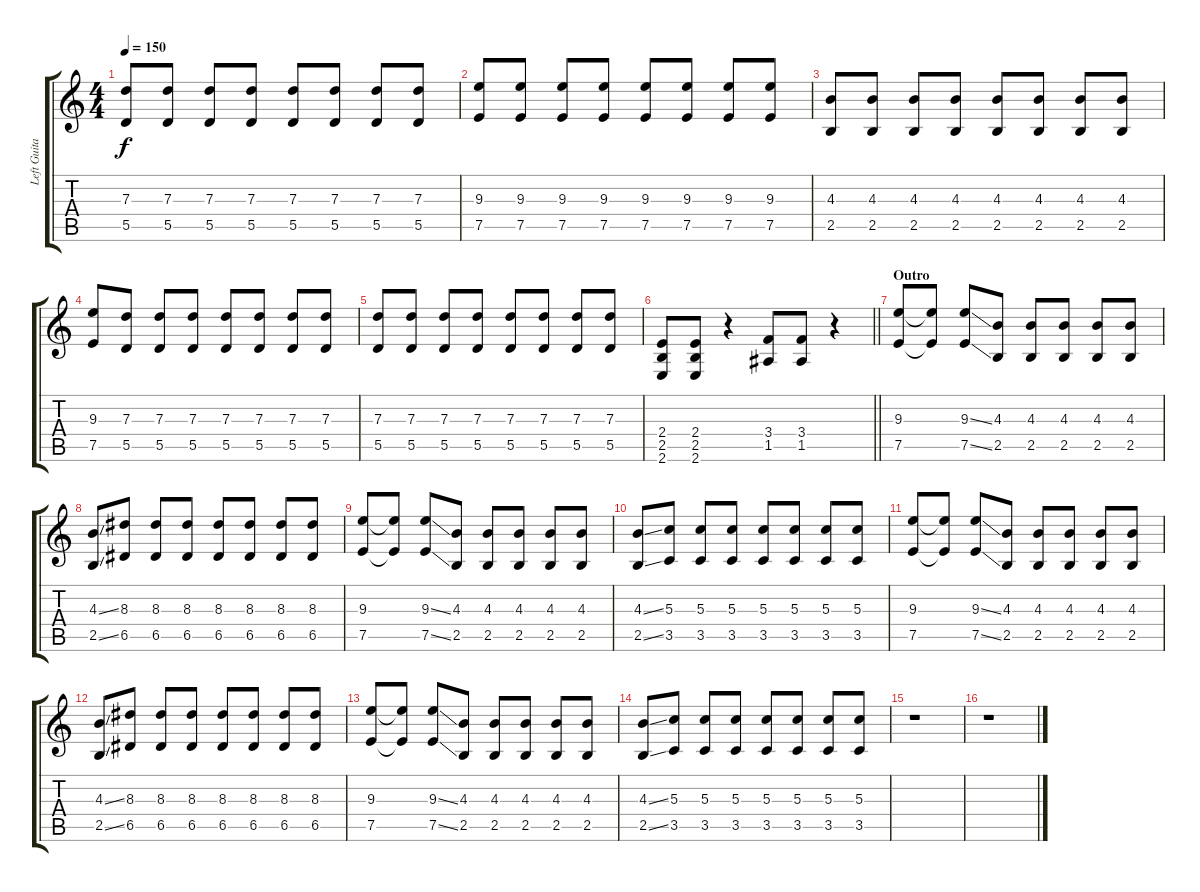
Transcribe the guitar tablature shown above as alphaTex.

\track ("Left Guitar" "Left Guita") {instrument distortionguitar}
\staff {score tabs}
\tuning (E4 B3 G3 D3 A2 D2) {hide}
\ts (4 4)
\tempo 150
\clef g2
\ks c
(7.3 5.5).8{dy f} (7.3 5.5).8 (7.3 5.5).8 (7.3 5.5).8 (7.3 5.5).8 (7.3 5.5).8 (7.3 5.5).8 (7.3 5.5).8 |
(9.3 7.5).8 (9.3 7.5).8 (9.3 7.5).8 (9.3 7.5).8 (9.3 7.5).8 (9.3 7.5).8 (9.3 7.5).8 (9.3 7.5).8 |
(4.3 2.5).8 (4.3 2.5).8 (4.3 2.5).8 (4.3 2.5).8 (4.3 2.5).8 (4.3 2.5).8 (4.3 2.5).8 (4.3 2.5).8 |
(9.3 7.5).8 (7.3 5.5).8 (7.3 5.5).8 (7.3 5.5).8 (7.3 5.5).8 (7.3 5.5).8 (7.3 5.5).8 (7.3 5.5).8 |
(7.3 5.5).8 (7.3 5.5).8 (7.3 5.5).8 (7.3 5.5).8 (7.3 5.5).8 (7.3 5.5).8 (7.3 5.5).8 (7.3 5.5).8 |
\barLineRight lightlight
(2.4 2.5 2.6).8 (2.4 2.5 2.6).8 r.4 (3.4 1.5).8 (3.4 1.5).8 r.4 |
\section ("" "Outro")
(9.3 7.5).8 (9.3{t} 7.5{t}).8 (9.3{ss} 7.5{ss}).8 (4.3 2.5).8 (4.3 2.5).8 (4.3 2.5).8 (4.3 2.5).8 (4.3 2.5).8 |
(4.3{ss} 2.5{ss}).8 (8.3 6.5).8 (8.3 6.5).8 (8.3 6.5).8 (8.3 6.5).8 (8.3 6.5).8 (8.3 6.5).8 (8.3 6.5).8 |
(9.3 7.5).8 (9.3{t} 7.5{t}).8 (9.3{ss} 7.5{ss}).8 (4.3 2.5).8 (4.3 2.5).8 (4.3 2.5).8 (4.3 2.5).8 (4.3 2.5).8 |
(4.3{ss} 2.5{ss}).8 (5.3 3.5).8 (5.3 3.5).8 (5.3 3.5).8 (5.3 3.5).8 (5.3 3.5).8 (5.3 3.5).8 (5.3 3.5).8 |
(9.3 7.5).8 (9.3{t} 7.5{t}).8 (9.3{ss} 7.5{ss}).8 (4.3 2.5).8 (4.3 2.5).8 (4.3 2.5).8 (4.3 2.5).8 (4.3 2.5).8 |
(4.3{ss} 2.5{ss}).8 (8.3 6.5).8 (8.3 6.5).8 (8.3 6.5).8 (8.3 6.5).8 (8.3 6.5).8 (8.3 6.5).8 (8.3 6.5).8 |
(9.3 7.5).8 (9.3{t} 7.5{t}).8 (9.3{ss} 7.5{ss}).8 (4.3 2.5).8 (4.3 2.5).8 (4.3 2.5).8 (4.3 2.5).8 (4.3 2.5).8 |
(4.3{ss} 2.5{ss}).8 (5.3 3.5).8 (5.3 3.5).8 (5.3 3.5).8 (5.3 3.5).8 (5.3 3.5).8 (5.3 3.5).8 (5.3 3.5).8 |
r.1 |
r.1
